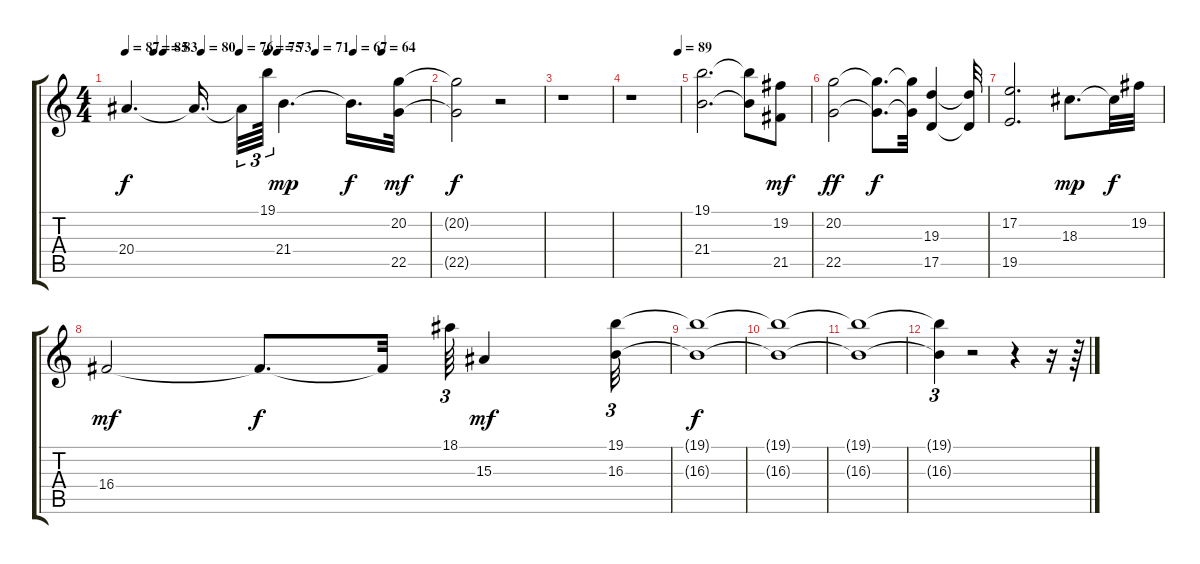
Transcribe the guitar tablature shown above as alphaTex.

\track "" {instrument stringensemble1}
\staff {score tabs}
\tuning (E4 B3 G3 D3 A2 E2) {hide}
\ts (4 4)
\tempo 87
\tempo (85 0.09375)
\tempo (83 0.125)
\tempo (80 0.25)
\tempo (76 0.375)
\tempo (75 0.46875)
\tempo (73 0.5)
\tempo (71 0.625)
\tempo (67 0.75)
\tempo (64 0.84375)
\clef g2
\ks c
20.4{t}.4{d dy f} 20.4{t}.16{d beam splitsecondary} 20.4{t}.32{tu (3 2)} 19.1.64{tu (3 2)} 21.4.4{d dy mp} 21.4{t}.16{d dy f} (20.2 22.5).32{dy mf} |
(20.2{t} 22.5{t}).2{dy f} r.2 |
r.1 |
\tempo (89 0.96875)
r.1 |
(19.1 21.4).2{d} (19.1{t} 21.4{t}).8 (19.2 21.5).8{dy mf} |
(20.2 22.5).2{dy ff} (20.2{t} 22.5{t}).8{d dy f} (20.2{t} 22.5{t}).32 (19.3 17.5).4 (19.3{t} 17.5{t}).32 |
(17.2 19.5).2{d} 18.3.8{d dy mp} 18.3{t}.32{dy f} 19.2.32 |
16.4.2{dy mf} 16.4{t}.8{d dy f} 16.4{t}.32 18.1.64{tu (3 2)} 15.3.4{dy mf} (19.1 16.3).32{tu (3 2)} |
(19.1{t} 16.3{t}).1{dy f} |
(19.1{t} 16.3{t}).1 |
(19.1{t} 16.3{t}).1 |
(19.1{t} 16.3{t}).4{tu (3 2)} r.2 r.4 r.16 r.64
